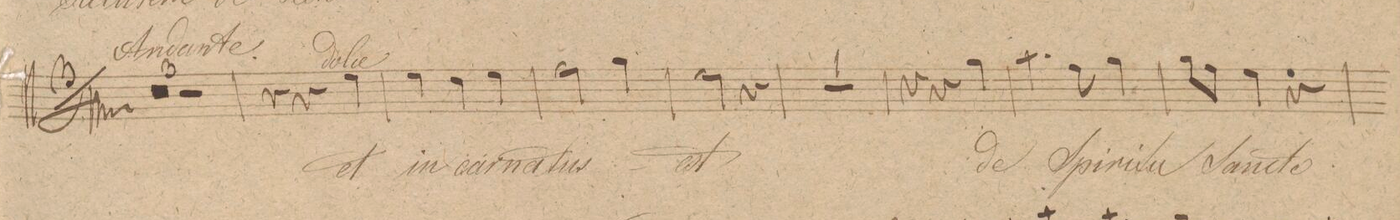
**kern	**text	**dynam
*I"Canto.	*	*
*clefC1	*	*
*k[]	*	*
*met(c)	*	*
*M2/2	*	*
*M3/4	*	*
1.r	.	.
=64	=64	=64
=65	=65	=65
2.r	.	.
=66	=66	=66
4r	.	.
4r	.	.
4cc\	et	.
=67	=67	=67
4cc\	in-	.
4b\	-car-	.
4cc\	-na-	.
=68	=68	=68
2dd\	-tus	.
4ee\	.	.
=69	=69	=69
2cc\	est	.
4r	.	.
=70	=70	=70
2.r	.	.
=71	=71	=71
4r	.	.
4r	.	.
4ee\	de	.
=72	=72	=72
4.ff\	Spi-	.
8dd\	-ri-	.
4ee\	-tu	.
=73	=73	=73
8ee\L	San-	.
8dd\J	.	.
4cc\	-cto	.
4r	.	.
=74	=74	=74
*-	*-	*-
